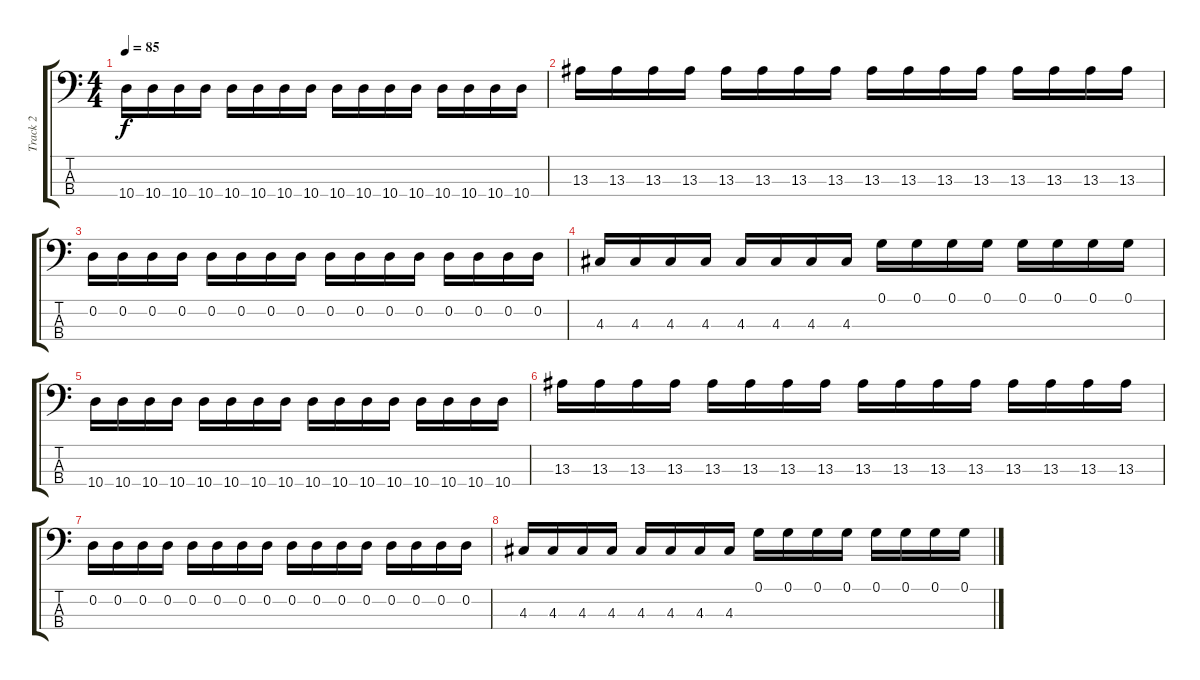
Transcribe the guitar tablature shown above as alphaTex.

\track ("Track 2" "Track 2") {instrument slapbass2}
\staff {score tabs}
\tuning (G2 D2 A1 E1) {hide}
\ts (4 4)
\tempo 85
\clef f4
\ks c
10.4.16{dy f} 10.4.16 10.4.16 10.4.16 10.4.16 10.4.16 10.4.16 10.4.16 10.4.16 10.4.16 10.4.16 10.4.16 10.4.16 10.4.16 10.4.16 10.4.16 |
13.3.16 13.3.16 13.3.16 13.3.16 13.3.16 13.3.16 13.3.16 13.3.16 13.3.16 13.3.16 13.3.16 13.3.16 13.3.16 13.3.16 13.3.16 13.3.16 |
0.2.16 0.2.16 0.2.16 0.2.16 0.2.16 0.2.16 0.2.16 0.2.16 0.2.16 0.2.16 0.2.16 0.2.16 0.2.16 0.2.16 0.2.16 0.2.16 |
4.3.16 4.3.16 4.3.16 4.3.16 4.3.16 4.3.16 4.3.16 4.3.16 0.1.16 0.1.16 0.1.16 0.1.16 0.1.16 0.1.16 0.1.16 0.1.16 |
10.4.16 10.4.16 10.4.16 10.4.16 10.4.16 10.4.16 10.4.16 10.4.16 10.4.16 10.4.16 10.4.16 10.4.16 10.4.16 10.4.16 10.4.16 10.4.16 |
13.3.16 13.3.16 13.3.16 13.3.16 13.3.16 13.3.16 13.3.16 13.3.16 13.3.16 13.3.16 13.3.16 13.3.16 13.3.16 13.3.16 13.3.16 13.3.16 |
0.2.16 0.2.16 0.2.16 0.2.16 0.2.16 0.2.16 0.2.16 0.2.16 0.2.16 0.2.16 0.2.16 0.2.16 0.2.16 0.2.16 0.2.16 0.2.16 |
4.3.16 4.3.16 4.3.16 4.3.16 4.3.16 4.3.16 4.3.16 4.3.16 0.1.16 0.1.16 0.1.16 0.1.16 0.1.16 0.1.16 0.1.16 0.1.16
